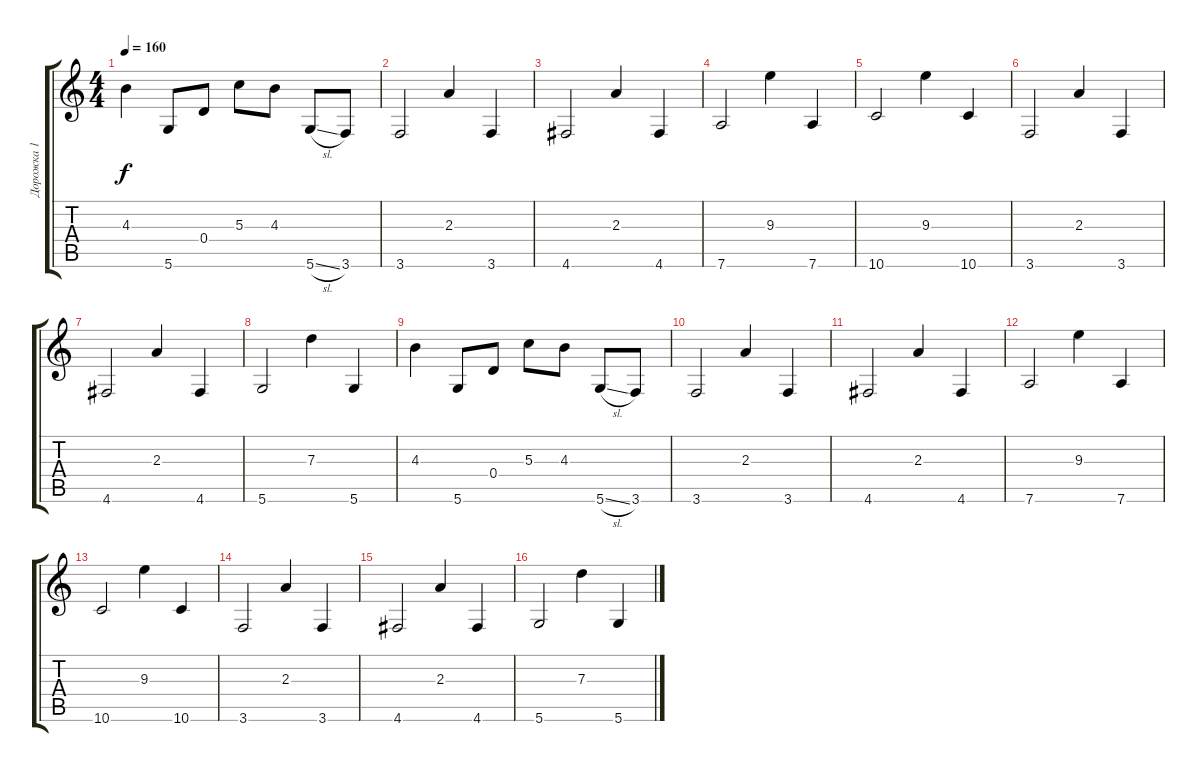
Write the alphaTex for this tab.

\track ("Дорожка 1" "Дорожка 1") {instrument acousticguitarsteel}
\staff {score tabs}
\tuning (E4 B3 G3 D3 A2 D2) {hide}
\ts (4 4)
\tempo 160
\clef g2
\ks c
4.3.4{dy f} 5.6.8 0.4.8 5.3.8 4.3.8 5.6{sl}.8 3.6.8 |
3.6.2 2.3.4 3.6.4 |
4.6.2 2.3.4 4.6.4 |
7.6.2 9.3.4 7.6.4 |
10.6.2 9.3.4 10.6.4 |
3.6.2 2.3.4 3.6.4 |
4.6.2 2.3.4 4.6.4 |
5.6.2 7.3.4 5.6.4 |
4.3.4 5.6.8 0.4.8 5.3.8 4.3.8 5.6{sl}.8 3.6.8 |
3.6.2 2.3.4 3.6.4 |
4.6.2 2.3.4 4.6.4 |
7.6.2 9.3.4 7.6.4 |
10.6.2 9.3.4 10.6.4 |
3.6.2 2.3.4 3.6.4 |
4.6.2 2.3.4 4.6.4 |
5.6.2 7.3.4 5.6.4
